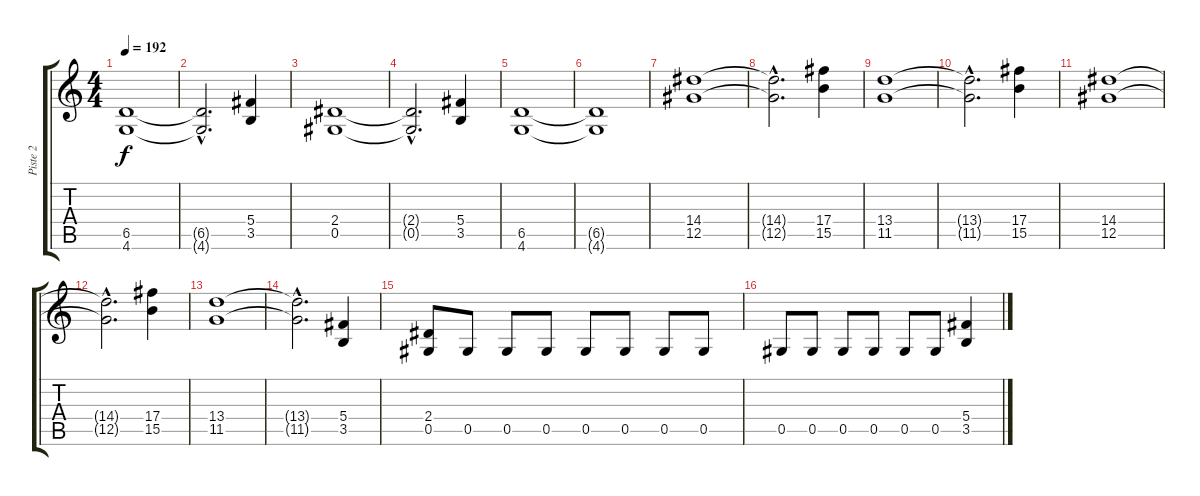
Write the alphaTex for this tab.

\track ("Piste 2" "Piste 2") {instrument distortionguitar}
\staff {score tabs}
\tuning (Eb4 Bb3 Gb3 Db3 Ab2 Eb2) {hide}
\ts (4 4)
\tempo 192
\clef g2
\ks c
(6.5 4.6).1{dy f} |
(6.5{hac t} 4.6{hac t}).2{d} (5.4 3.5).4 |
(2.4 0.5).1 |
(2.4{hac t} 0.5{hac t}).2{d} (5.4 3.5).4 |
(6.5 4.6).1 |
(6.5{t} 4.6{t}).1 |
(14.4 12.5).1 |
(14.4{hac t} 12.5{hac t}).2{d} (17.4 15.5).4 |
(13.4 11.5).1 |
(13.4{hac t} 11.5{hac t}).2{d} (17.4 15.5).4 |
(14.4 12.5).1 |
(14.4{hac t} 12.5{hac t}).2{d} (17.4 15.5).4 |
(13.4 11.5).1 |
(13.4{hac t} 11.5{hac t}).2{d} (5.4 3.5).4 |
(2.4 0.5).8 0.5.8 0.5.8 0.5.8 0.5.8 0.5.8 0.5.8 0.5.8 |
0.5.8 0.5.8 0.5.8 0.5.8 0.5.8 0.5.8 (5.4 3.5).4
